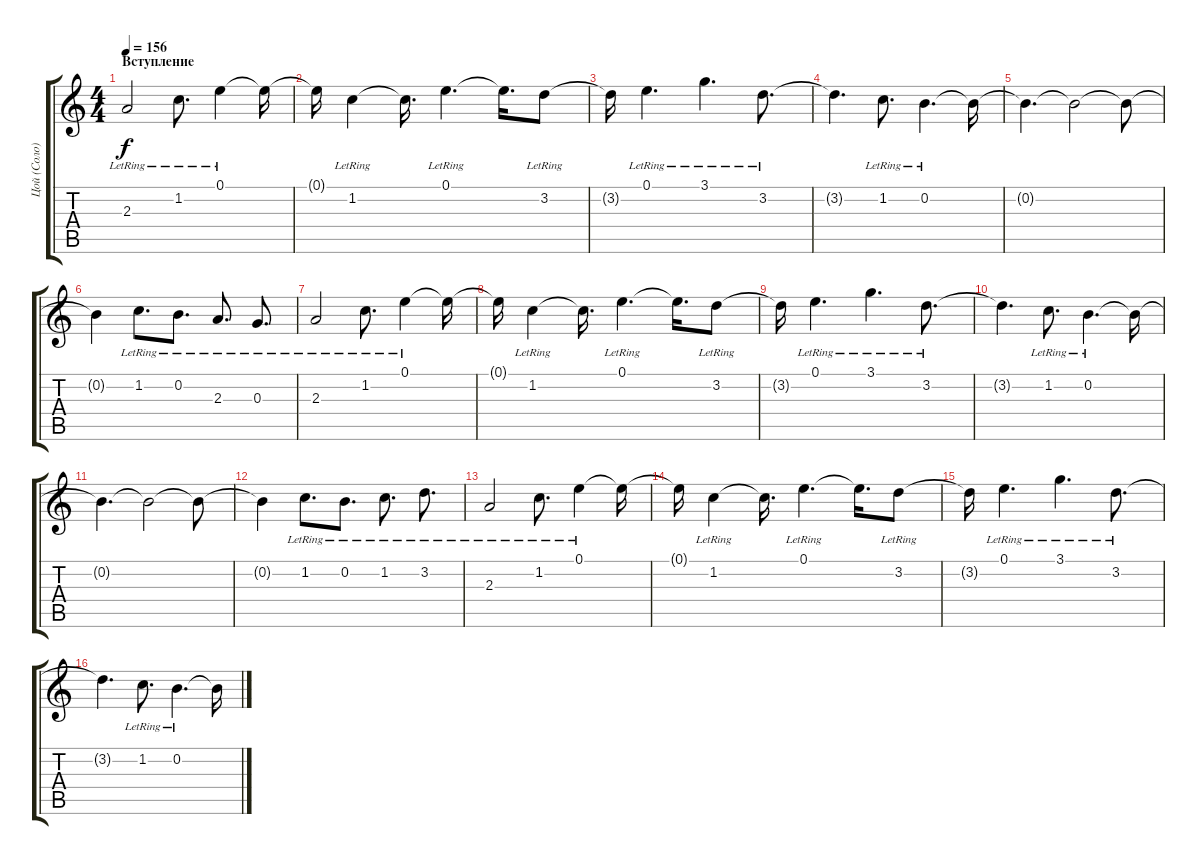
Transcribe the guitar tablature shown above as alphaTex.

\track ("Цой (Соло)" "Цой (Соло)") {instrument electricguitarclean}
\staff {score tabs}
\tuning (E4 B3 G3 D3 A2 E2) {hide}
\ts (4 4)
\section ("" "Вступление")
\tempo 156
\clef g2
\ks c
2.3{lr}.2{dy f instrument electricguitarclean} 1.2{lr}.8{d} 0.1{lr}.4 0.1{t}.16 |
0.1{t}.16 1.2{lr}.4 1.2{t}.16{d} 0.1{lr}.4{d} 0.1{t}.16{d} 3.2{lr}.8 |
3.2{t}.16 0.1{lr}.4{d} 3.1{lr}.4{d} 3.2{lr}.8{d} |
3.2{t}.4{d} 1.2{lr}.8{d} 0.2{lr}.4{d} 0.2{t}.16 |
0.2{t}.4{d} 0.2{t}.2 0.2{t}.8 |
0.2{t}.4 1.2{lr}.8{d} 0.2{lr}.8{d} 2.3{lr}.8{d} 0.3{lr}.8{d} |
2.3{lr}.2 1.2{lr}.8{d} 0.1{lr}.4 0.1{t}.16 |
0.1{t}.16 1.2{lr}.4 1.2{t}.16{d} 0.1{lr}.4{d} 0.1{t}.16{d} 3.2{lr}.8 |
3.2{t}.16 0.1{lr}.4{d} 3.1{lr}.4{d} 3.2{lr}.8{d} |
3.2{t}.4{d} 1.2{lr}.8{d} 0.2{lr}.4{d} 0.2{t}.16 |
0.2{t}.4{d} 0.2{t}.2 0.2{t}.8 |
0.2{t}.4 1.2{lr}.8{d} 0.2{lr}.8{d} 1.2{lr}.8{d} 3.2{lr}.8{d} |
2.3{lr}.2 1.2{lr}.8{d} 0.1{lr}.4 0.1{t}.16 |
0.1{t}.16 1.2{lr}.4 1.2{t}.16{d} 0.1{lr}.4{d} 0.1{t}.16{d} 3.2{lr}.8 |
3.2{t}.16 0.1{lr}.4{d} 3.1{lr}.4{d} 3.2{lr}.8{d} |
3.2{t}.4{d} 1.2{lr}.8{d} 0.2{lr}.4{d} 0.2{t}.16
